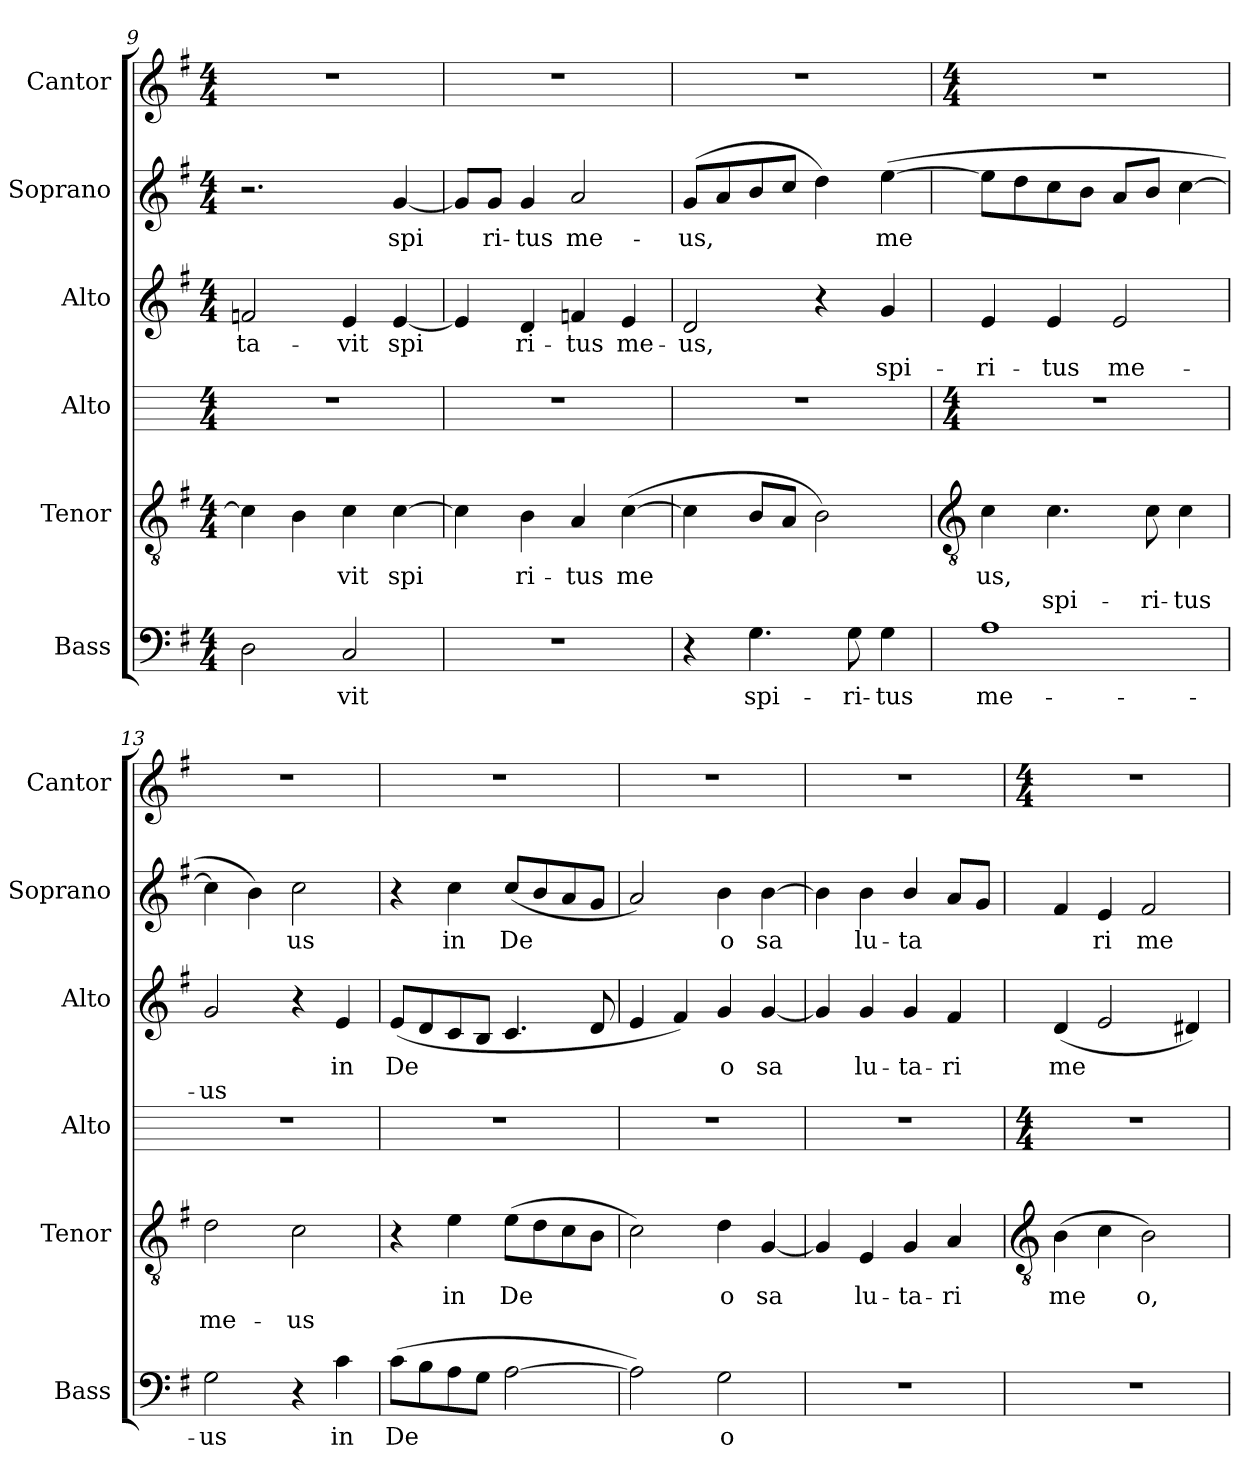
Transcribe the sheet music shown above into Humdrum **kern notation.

**kern	**text	**kern	**text	**text	**kern	**kern	**text	**text	**kern	**text	**kern
*part6	*part6	*part5	*part5	*part5	*part4	*part3	*part3	*part3	*part2	*part2	*part1
*staff6	*staff6	*staff5	*staff5	*staff5	*staff4	*staff3	*staff3	*staff3	*staff2	*staff2	*staff1
*I"Bass	*	*I"Tenor	*	*	*I"Alto	*I"Alto	*	*	*I"Soprano	*	*I"Cantor
*I'Bass	*	*I'Tenor	*	*	*I'Alto	*I'Alto	*	*	*I'Soprano	*	*I'Cantor
*clefF4	*	*clefGv2	*	*	*	*clefG2	*	*	*clefG2	*	*clefG2
*k[f#]	*	*k[f#]	*	*	*	*k[f#]	*	*	*k[f#]	*	*k[f#]
*G:	*	*G:	*	*	*	*G:	*	*	*G:	*	*G:
*M4/4	*	*M4/4	*	*	*M4/4	*M4/4	*	*	*M4/4	*	*M4/4
=9	=9	=9	=9	=9	=9	=9	=9	=9	=9	=9	=9
!	!	!	!	!	!	!	!LO:LY:b	!	!	!	!
2D	.	4c]	.	.	1r	2f	-ta-	.	2.r	.	1r
.	.	4B	.	.	.	.	.	.	.	.	.
!	!LO:LY:b	!	!LO:LY:b	!	!	!	!LO:LY:b	!	!	!	!
2C	vit	4c	vit	.	.	4e	-vit	.	.	.	.
!	!	!	!LO:LY:b	!	!	!	!LO:LY:b	!	!	!LO:LY:b	!
.	.	[4c	spi	.	.	[4e	spi	.	[4g	spi	.
=10	=10	=10	=10	=10	=10	=10	=10	=10	=10	=10	=10
1r	.	4c]	.	.	1r	4e]	.	.	8gL]	.	1r
!	!	!	!	!	!	!	!	!	!	!LO:LY:b	!
.	.	.	.	.	.	.	.	.	8gJ	ri-	.
!	!	!	!LO:LY:b	!	!	!	!LO:LY:b	!	!	!LO:LY:b	!
.	.	4B	ri-	.	.	4d	ri-	.	4g	-tus	.
!	!	!	!LO:LY:b	!	!	!	!LO:LY:b	!	!	!LO:LY:b	!
.	.	4A	-tus	.	.	4f	-tus	.	2a	me-	.
!	!	!	!LO:LY:b	!	!	!	!LO:LY:b	!	!	!	!
.	.	(>[4c	me	.	.	4e	me-	.	.	.	.
=11	=11	=11	=11	=11	=11	=11	=11	=11	=11	=11	=11
!	!	!	!	!	!	!	!LO:LY:b	!	!	!LO:LY:b	!
4r	.	4c]	.	.	1r	2d	-us,	.	(<8gL	-us,	1r
.	.	.	.	.	.	.	.	.	8a	.	.
!	!LO:LY:b	!	!	!	!	!	!	!	!	!	!
4.G	spi-	8BL	.	.	.	.	.	.	8b	.	.
.	.	8AJ	.	.	.	.	.	.	8ccJ	.	.
.	.	2B)	.	.	.	4r	.	.	4dd)	.	.
!	!LO:LY:b	!	!	!	!	!	!	!	!	!	!
8G	-ri-	.	.	.	.	.	.	.	.	.	.
!	!LO:LY:b	!	!	!	!	!	!	!LO:LY:b	!	!LO:LY:b	!
4G	-tus	.	.	.	.	4g	.	spi-	(>[4ee	me	.
!!LO:LB:g=z
=12	=12	=12	=12	=12	=12	=12	=12	=12	=12	=12	=12
*	*	*clefGv2	*	*	*	*	*	*	*	*	*
*	*	*	*	*	*M4/4	*	*	*	*	*	*M4/4
!	!LO:LY:b	!	!LO:LY:b	!	!	!	!	!LO:LY:b	!	!	!
1A	me-	4c	us,	.	1r	4e	.	-ri-	8eeL]	.	1r
.	.	.	.	.	.	.	.	.	8dd	.	.
!	!	!	!	!LO:LY:b	!	!	!	!LO:LY:b	!	!	!
.	.	4.c	.	spi-	.	4e	.	-tus	8cc	.	.
.	.	.	.	.	.	.	.	.	8bJ	.	.
!	!	!	!	!	!	!	!	!LO:LY:b	!	!	!
.	.	.	.	.	.	2e	.	me-	8aL	.	.
!	!	!	!	!LO:LY:b	!	!	!	!	!	!	!
.	.	8c	.	-ri-	.	.	.	.	8bJ	.	.
!	!	!	!	!LO:LY:b	!	!	!	!	!	!	!
.	.	4c	.	-tus	.	.	.	.	[4cc	.	.
=13	=13	=13	=13	=13	=13	=13	=13	=13	=13	=13	=13
!	!LO:LY:b	!	!	!LO:LY:b	!	!	!	!LO:LY:b	!	!	!
2G	-us	2d	.	me-	1r	2g	.	-us	4cc]	.	1r
.	.	.	.	.	.	.	.	.	4b)	.	.
!	!	!	!	!LO:LY:b	!	!	!	!	!	!LO:LY:b	!
4r	.	2c	.	-us	.	4r	.	.	2cc	us	.
!	!LO:LY:b	!	!	!	!	!	!LO:LY:b	!	!	!	!
4c	in	.	.	.	.	4e	in	.	.	.	.
=14	=14	=14	=14	=14	=14	=14	=14	=14	=14	=14	=14
!	!LO:LY:b	!	!	!	!	!	!LO:LY:b	!	!	!	!
(>8cL	De	4r	.	.	1r	(<8eL	De	.	4r	.	1r
8B	.	.	.	.	.	8d	.	.	.	.	.
!	!	!	!LO:LY:b	!	!	!	!	!	!	!LO:LY:b	!
8A	.	4e	in	.	.	8c	.	.	4cc	in	.
8GJ	.	.	.	.	.	8BJ	.	.	.	.	.
!	!	!	!LO:LY:b	!	!	!	!	!	!	!LO:LY:b	!
[2A	.	(>8eL	De	.	.	4.c	.	.	(<8ccL	De	.
.	.	8d	.	.	.	.	.	.	8b	.	.
.	.	8c	.	.	.	.	.	.	8a	.	.
.	.	8BJ	.	.	.	8d	.	.	8gJ	.	.
=15	=15	=15	=15	=15	=15	=15	=15	=15	=15	=15	=15
2A])	.	2c)	.	.	1r	4e	.	.	2a)	.	1r
.	.	.	.	.	.	4f#)	.	.	.	.	.
!	!LO:LY:b	!	!LO:LY:b	!	!	!	!LO:LY:b	!	!	!LO:LY:b	!
2G	o	4d	o	.	.	4g	o	.	4b	o	.
!	!	!	!LO:LY:b	!	!	!	!LO:LY:b	!	!	!LO:LY:b	!
.	.	[4G	sa	.	.	[4g	sa	.	[4b	sa	.
=16	=16	=16	=16	=16	=16	=16	=16	=16	=16	=16	=16
1r	.	4G]	.	.	1r	4g]	.	.	4b]	.	1r
!	!	!	!LO:LY:b	!	!	!	!LO:LY:b	!	!	!LO:LY:b	!
.	.	4E	lu-	.	.	4g	lu-	.	4b	lu-	.
!	!	!	!LO:LY:b	!	!	!	!LO:LY:b	!	!	!LO:LY:b	!
.	.	4G	-ta-	.	.	4g	-ta-	.	4b/	-ta	.
!	!	!	!LO:LY:b	!	!	!	!LO:LY:b	!	!	!	!
.	.	4A	-ri	.	.	4f#	-ri	.	8aL	.	.
.	.	.	.	.	.	.	.	.	8gJ	.	.
!!LO:LB:g=z
=17	=17	=17	=17	=17	=17	=17	=17	=17	=17	=17	=17
*	*	*clefGv2	*	*	*	*	*	*	*	*	*
*	*	*	*	*	*M4/4	*	*	*	*	*	*M4/4
!	!	!	!LO:LY:b	!	!	!	!LO:LY:b	!	!	!	!
1r	.	(>4B	me	.	1r	(<4d	me	.	4f#	.	1r
!	!	!	!	!	!	!	!	!	!	!LO:LY:b	!
.	.	4c	.	.	.	2e	.	.	4e	ri	.
!	!	!	!LO:LY:b	!	!	!	!	!	!	!LO:LY:b	!
.	.	2B)	o,	.	.	.	.	.	2f#	me-	.
.	.	.	.	.	.	4d#)	.	.	.	.	.
=	=	=	=	=	=	=	=	=	=	=	=
*-	*-	*-	*-	*-	*-	*-	*-	*-	*-	*-	*-
